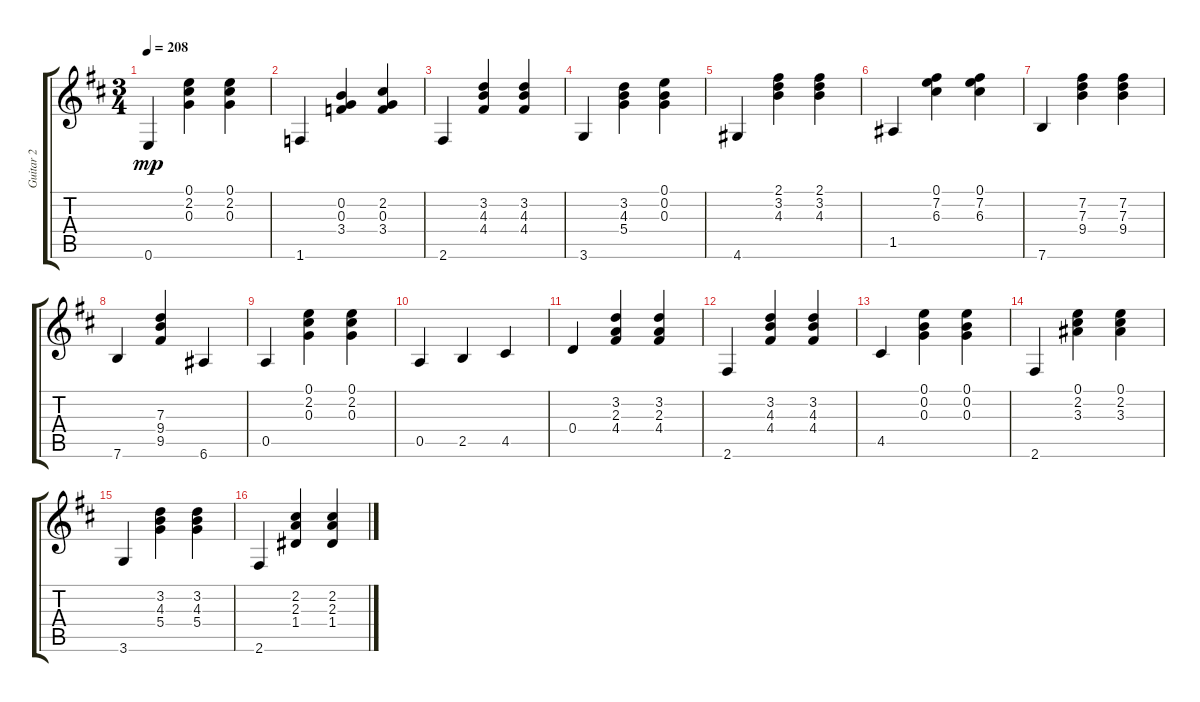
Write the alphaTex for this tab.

\track ("Guitar 2" "Guitar 2") {instrument acousticguitarnylon}
\staff {score tabs}
\tuning (E4 B3 G3 D3 A2 E2) {hide}
\ts (3 4)
\tempo 208
\clef g2
\ks d
0.6.4{dy mp} (0.1 2.2 0.3).4 (0.1 2.2 0.3).4 |
1.6.4 (0.2 0.3 3.4).4 (2.2 0.3 3.4).4 |
2.6.4 (3.2 4.3 4.4).4 (3.2 4.3 4.4).4 |
3.6.4 (3.2 4.3 5.4).4 (0.1 0.2 0.3).4 |
4.6.4 (2.1 3.2 4.3).4 (2.1 3.2 4.3).4 |
1.5.4 (0.1 7.2 6.3).4 (0.1 7.2 6.3).4 |
7.6.4 (7.2 7.3 9.4).4 (7.2 7.3 9.4).4 |
7.6.4 (7.3 9.4 9.5).4 6.6.4 |
0.5.4 (0.1 2.2 0.3).4 (0.1 2.2 0.3).4 |
0.5.4 2.5.4 4.5.4 |
0.4.4 (3.2 2.3 4.4).4 (3.2 2.3 4.4).4 |
2.6.4 (3.2 4.3 4.4).4 (3.2 4.3 4.4).4 |
4.5.4 (0.1 0.2 0.3).4 (0.1 0.2 0.3).4 |
2.6.4 (0.1 2.2 3.3).4 (0.1 2.2 3.3).4 |
3.6.4 (3.2 4.3 5.4).4 (3.2 4.3 5.4).4 |
2.6.4 (2.2 2.3 1.4).4 (2.2 2.3 1.4).4
